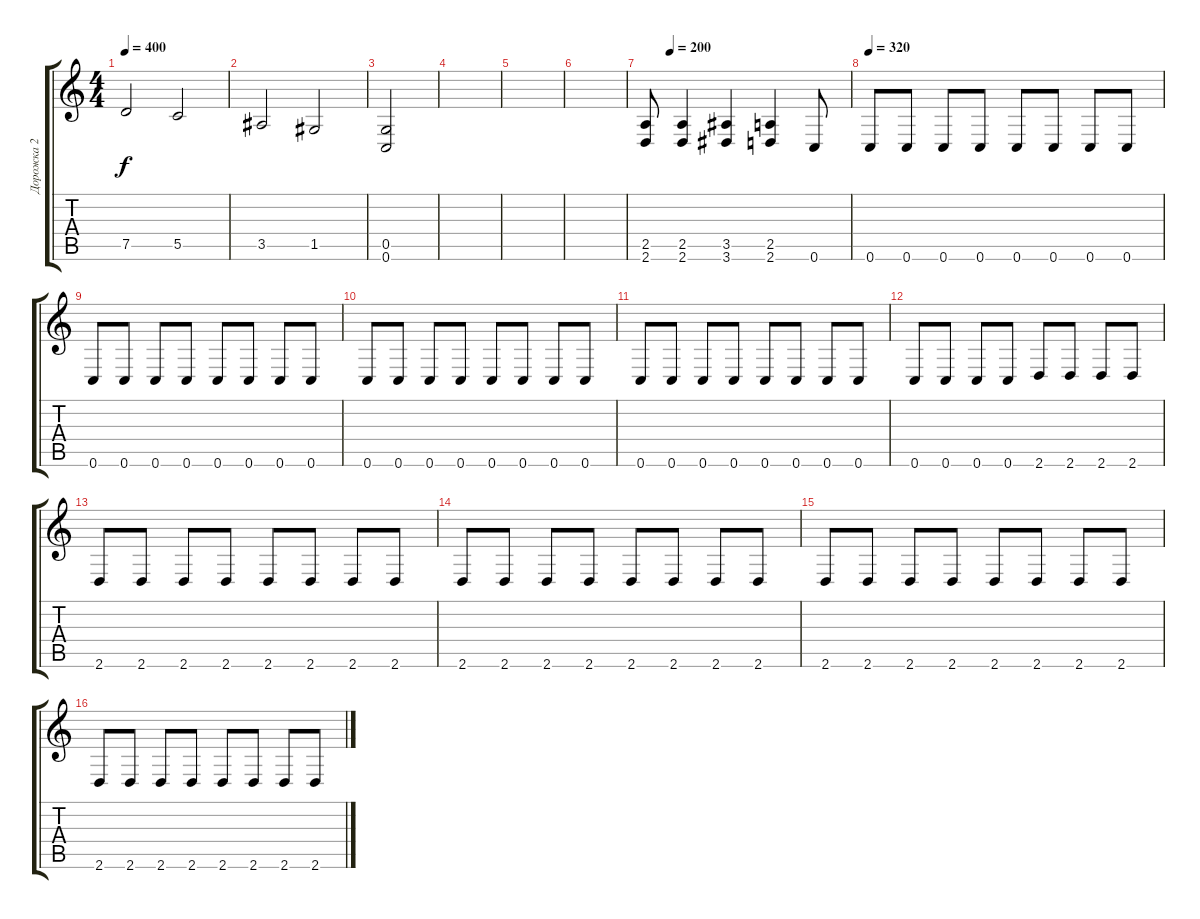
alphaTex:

\track ("Дорожка 2" "Дорожка 2") {instrument distortionguitar}
\staff {score tabs}
\tuning (D4 A3 F3 C3 G2 C2) {hide}
\ts (4 4)
\tempo 400
\clef g2
\ks c
7.5.2{dy f} 5.5.2 |
3.5.2 1.5.2 |
(0.5 0.6).2 |
|
|
|
\tempo (200 0.125)
(2.5 2.6).8 (2.5 2.6).4 (3.5 3.6).4 (2.5 2.6).4 0.6.8 |
\tempo 320
0.6.8 0.6.8 0.6.8 0.6.8 0.6.8 0.6.8 0.6.8 0.6.8 |
0.6.8 0.6.8 0.6.8 0.6.8 0.6.8 0.6.8 0.6.8 0.6.8 |
0.6.8 0.6.8 0.6.8 0.6.8 0.6.8 0.6.8 0.6.8 0.6.8 |
0.6.8 0.6.8 0.6.8 0.6.8 0.6.8 0.6.8 0.6.8 0.6.8 |
0.6.8 0.6.8 0.6.8 0.6.8 2.6.8 2.6.8 2.6.8 2.6.8 |
2.6.8 2.6.8 2.6.8 2.6.8 2.6.8 2.6.8 2.6.8 2.6.8 |
2.6.8 2.6.8 2.6.8 2.6.8 2.6.8 2.6.8 2.6.8 2.6.8 |
2.6.8 2.6.8 2.6.8 2.6.8 2.6.8 2.6.8 2.6.8 2.6.8 |
2.6.8 2.6.8 2.6.8 2.6.8 2.6.8 2.6.8 2.6.8 2.6.8
